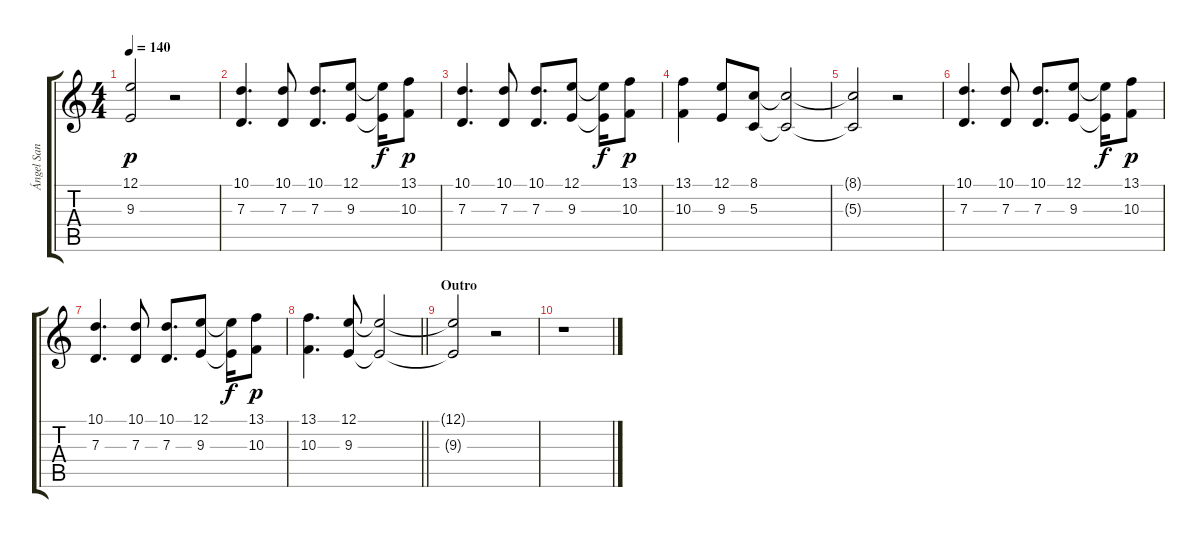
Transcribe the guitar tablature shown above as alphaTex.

\track ("Ángel San Juan (Voz)" "Ángel San ") {instrument lead2sawtooth}
\staff {score tabs}
\tuning (E4 B3 G3 D3 A2 E2) {hide}
\ts (4 4)
\tempo 140
\clef g2
\ks c
(12.1{t} 9.3{t}).2{dy p} r.2 |
(10.1 7.3).4{d} (10.1 7.3).8 (10.1 7.3).8{d} (12.1 9.3).8 (12.1{t} 9.3{t}).16{dy f} (13.1 10.3).8{dy p} |
(10.1 7.3).4{d} (10.1 7.3).8 (10.1 7.3).8{d} (12.1 9.3).8 (12.1{t} 9.3{t}).16{dy f} (13.1 10.3).8{dy p} |
(13.1 10.3).4 (12.1 9.3).8 (8.1 5.3).8 (8.1{t} 5.3{t}).2 |
(8.1{t} 5.3{t}).2 r.2 |
(10.1 7.3).4{d} (10.1 7.3).8 (10.1 7.3).8{d} (12.1 9.3).8 (12.1{t} 9.3{t}).16{dy f} (13.1 10.3).8{dy p} |
(10.1 7.3).4{d} (10.1 7.3).8 (10.1 7.3).8{d} (12.1 9.3).8 (12.1{t} 9.3{t}).16{dy f} (13.1 10.3).8{dy p} |
\barLineRight lightlight
(13.1 10.3).4{d} (12.1 9.3).8 (12.1{t} 9.3{t}).2 |
\section ("" "Outro")
(12.1{t} 9.3{t}).2 r.2 |
r.1
